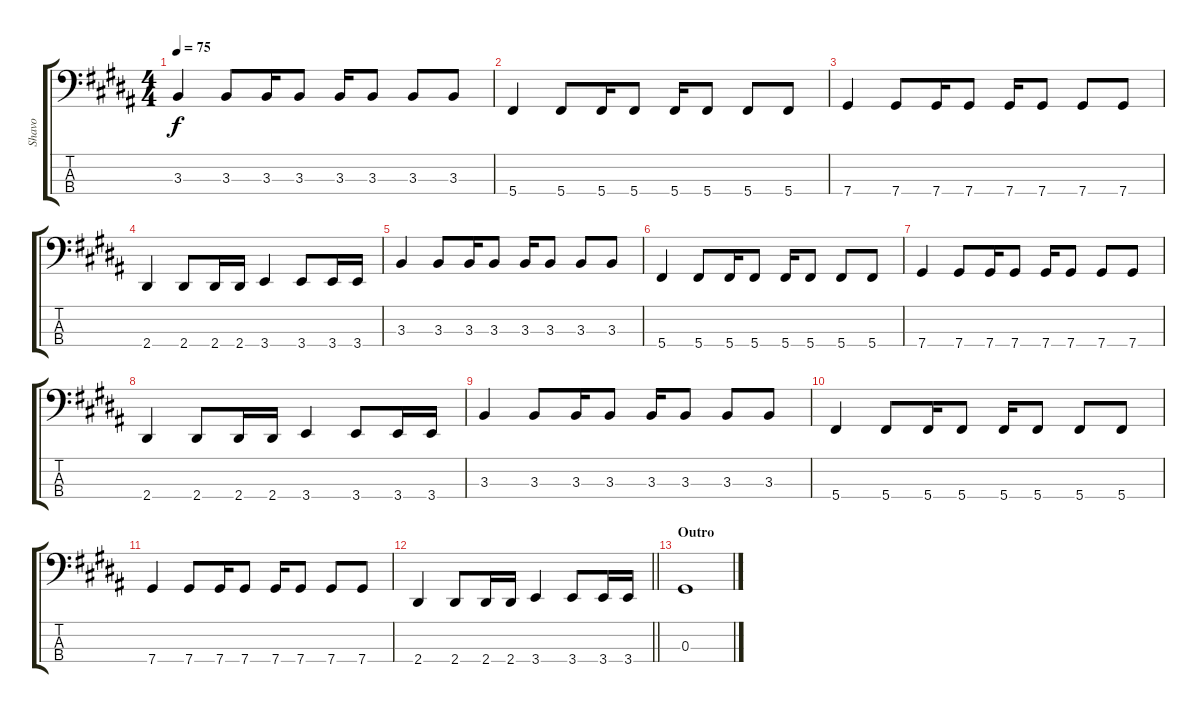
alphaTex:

\track ("Shavo" "Shavo") {instrument electricbassfinger}
\staff {score tabs}
\tuning (Gb2 Db2 Ab1 Db1) {hide}
\ts (4 4)
\tempo 75
\clef f4
\ks g#minor
3.3.4{dy f} 3.3.8 3.3.16 3.3.8 3.3.16 3.3.8 3.3.8 3.3.8 |
5.4.4 5.4.8 5.4.16 5.4.8 5.4.16 5.4.8 5.4.8 5.4.8 |
7.4.4 7.4.8 7.4.16 7.4.8 7.4.16 7.4.8 7.4.8 7.4.8 |
2.4.4 2.4.8 2.4.16 2.4.16 3.4.4 3.4.8 3.4.16 3.4.16 |
3.3.4 3.3.8 3.3.16 3.3.8 3.3.16 3.3.8 3.3.8 3.3.8 |
5.4.4 5.4.8 5.4.16 5.4.8 5.4.16 5.4.8 5.4.8 5.4.8 |
7.4.4 7.4.8 7.4.16 7.4.8 7.4.16 7.4.8 7.4.8 7.4.8 |
2.4.4 2.4.8 2.4.16 2.4.16 3.4.4 3.4.8 3.4.16 3.4.16 |
3.3.4 3.3.8 3.3.16 3.3.8 3.3.16 3.3.8 3.3.8 3.3.8 |
5.4.4 5.4.8 5.4.16 5.4.8 5.4.16 5.4.8 5.4.8 5.4.8 |
7.4.4 7.4.8 7.4.16 7.4.8 7.4.16 7.4.8 7.4.8 7.4.8 |
\barLineRight lightlight
2.4.4 2.4.8 2.4.16 2.4.16 3.4.4 3.4.8 3.4.16 3.4.16 |
\section ("" "Outro")
0.3.1
